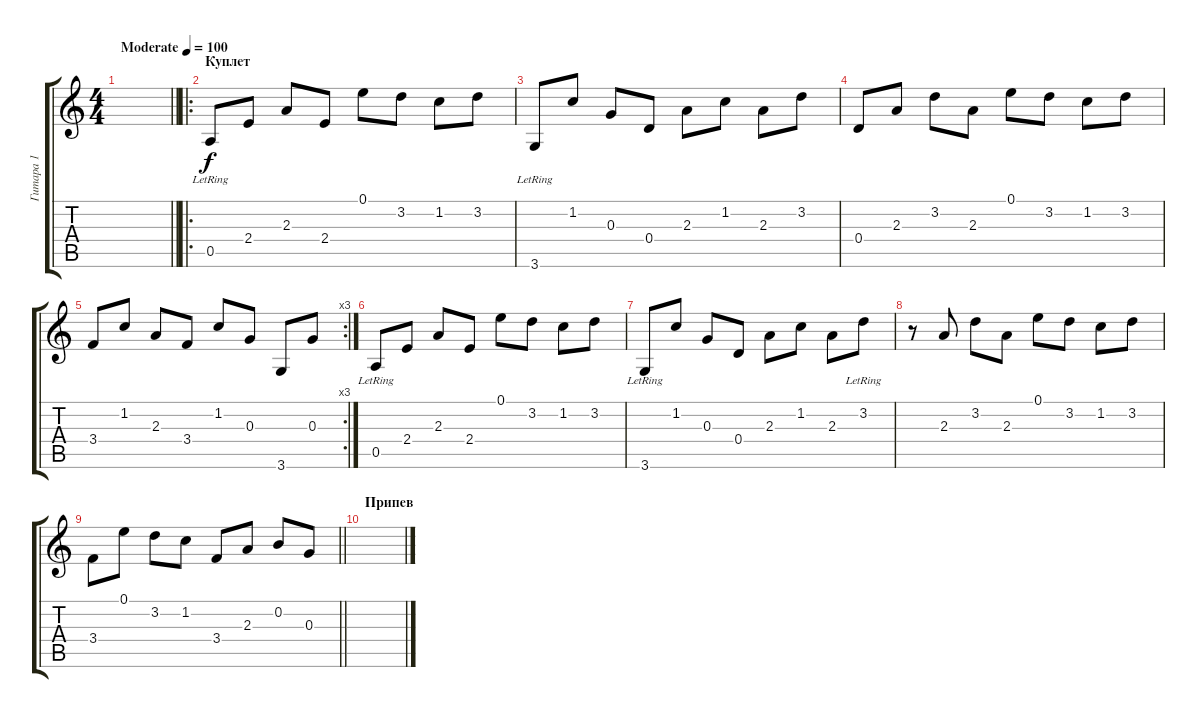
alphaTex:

\track ("Гитара 1" "Гитара 1") {instrument acousticguitarsteel}
\staff {score tabs}
\tuning (E4 B3 G3 D3 A2 E2) {hide}
\ts (4 4)
\tempo (100 "Moderate")
\clef g2
\barLineRight lightlight
\ks c
|
\ro
\section ("" "Куплет")
0.5{lr}.8 2.4.8 2.3.8 2.4.8 0.1.8 3.2.8 1.2.8 3.2.8 |
3.6{lr}.8 1.2.8 0.3.8 0.4.8 2.3.8 1.2.8 2.3.8 3.2.8 |
0.4.8 2.3.8 3.2.8 2.3.8 0.1.8 3.2.8 1.2.8 3.2.8 |
\rc 3
3.4.8 1.2.8 2.3.8 3.4.8 1.2.8 0.3.8 3.6.8 0.3.8 |
0.5{lr}.8 2.4.8 2.3.8 2.4.8 0.1.8 3.2.8 1.2.8 3.2.8 |
3.6{lr}.8 1.2.8 0.3.8 0.4.8 2.3.8 1.2.8 2.3.8 3.2{lr}.8 |
r.8 2.3.8 3.2.8 2.3.8 0.1.8 3.2.8 1.2.8 3.2.8 |
\barLineRight lightlight
3.4.8 0.1.8 3.2.8 1.2.8 3.4.8 2.3.8 0.2.8 0.3.8 |
\section ("" "Припев")
